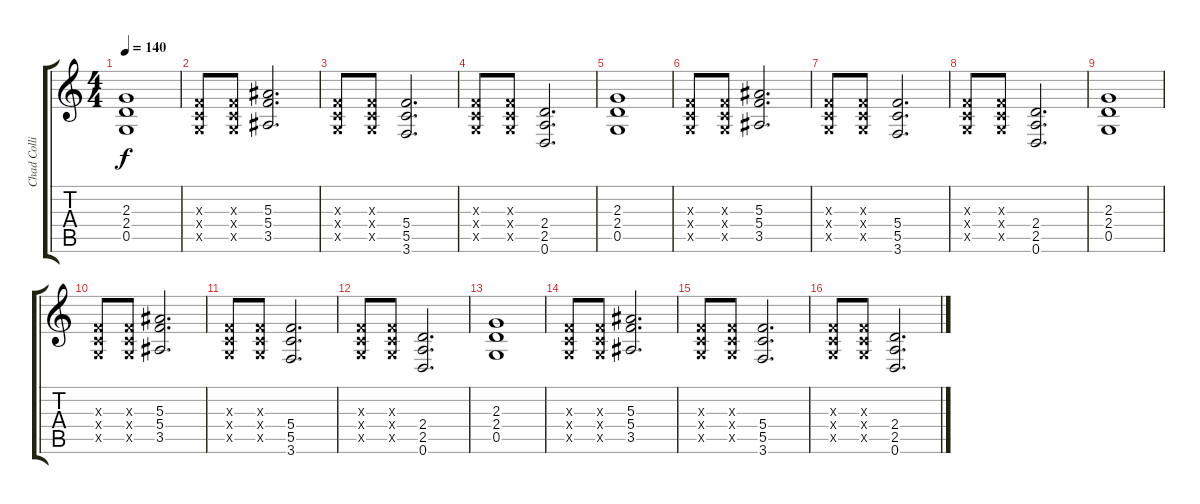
\track ("Chad Collins" "Chad Colli") {instrument distortionguitar}
\staff {score tabs}
\tuning (D4 A3 F3 C3 G2 D2) {hide}
\ts (4 4)
\tempo 140
\clef g2
\ks c
(2.3 2.4 0.5).1{dy f} |
(0.3{x} 0.4{x} 0.5{x}).8 (0.3{x} 0.4{x} 0.5{x}).8 (5.3 5.4 3.5).2{d} |
(0.3{x} 0.4{x} 0.5{x}).8 (0.3{x} 0.4{x} 0.5{x}).8 (5.4 5.5 3.6).2{d} |
(0.3{x} 0.4{x} 0.5{x}).8 (0.3{x} 0.4{x} 0.5{x}).8 (2.4 2.5 0.6).2{d} |
(2.3 2.4 0.5).1 |
(0.3{x} 0.4{x} 0.5{x}).8 (0.3{x} 0.4{x} 0.5{x}).8 (5.3 5.4 3.5).2{d} |
(0.3{x} 0.4{x} 0.5{x}).8 (0.3{x} 0.4{x} 0.5{x}).8 (5.4 5.5 3.6).2{d} |
(0.3{x} 0.4{x} 0.5{x}).8 (0.3{x} 0.4{x} 0.5{x}).8 (2.4 2.5 0.6).2{d} |
(2.3 2.4 0.5).1 |
(0.3{x} 0.4{x} 0.5{x}).8 (0.3{x} 0.4{x} 0.5{x}).8 (5.3 5.4 3.5).2{d} |
(0.3{x} 0.4{x} 0.5{x}).8 (0.3{x} 0.4{x} 0.5{x}).8 (5.4 5.5 3.6).2{d} |
(0.3{x} 0.4{x} 0.5{x}).8 (0.3{x} 0.4{x} 0.5{x}).8 (2.4 2.5 0.6).2{d} |
(2.3 2.4 0.5).1 |
(0.3{x} 0.4{x} 0.5{x}).8 (0.3{x} 0.4{x} 0.5{x}).8 (5.3 5.4 3.5).2{d} |
(0.3{x} 0.4{x} 0.5{x}).8 (0.3{x} 0.4{x} 0.5{x}).8 (5.4 5.5 3.6).2{d} |
(0.3{x} 0.4{x} 0.5{x}).8 (0.3{x} 0.4{x} 0.5{x}).8 (2.4 2.5 0.6).2{d}
